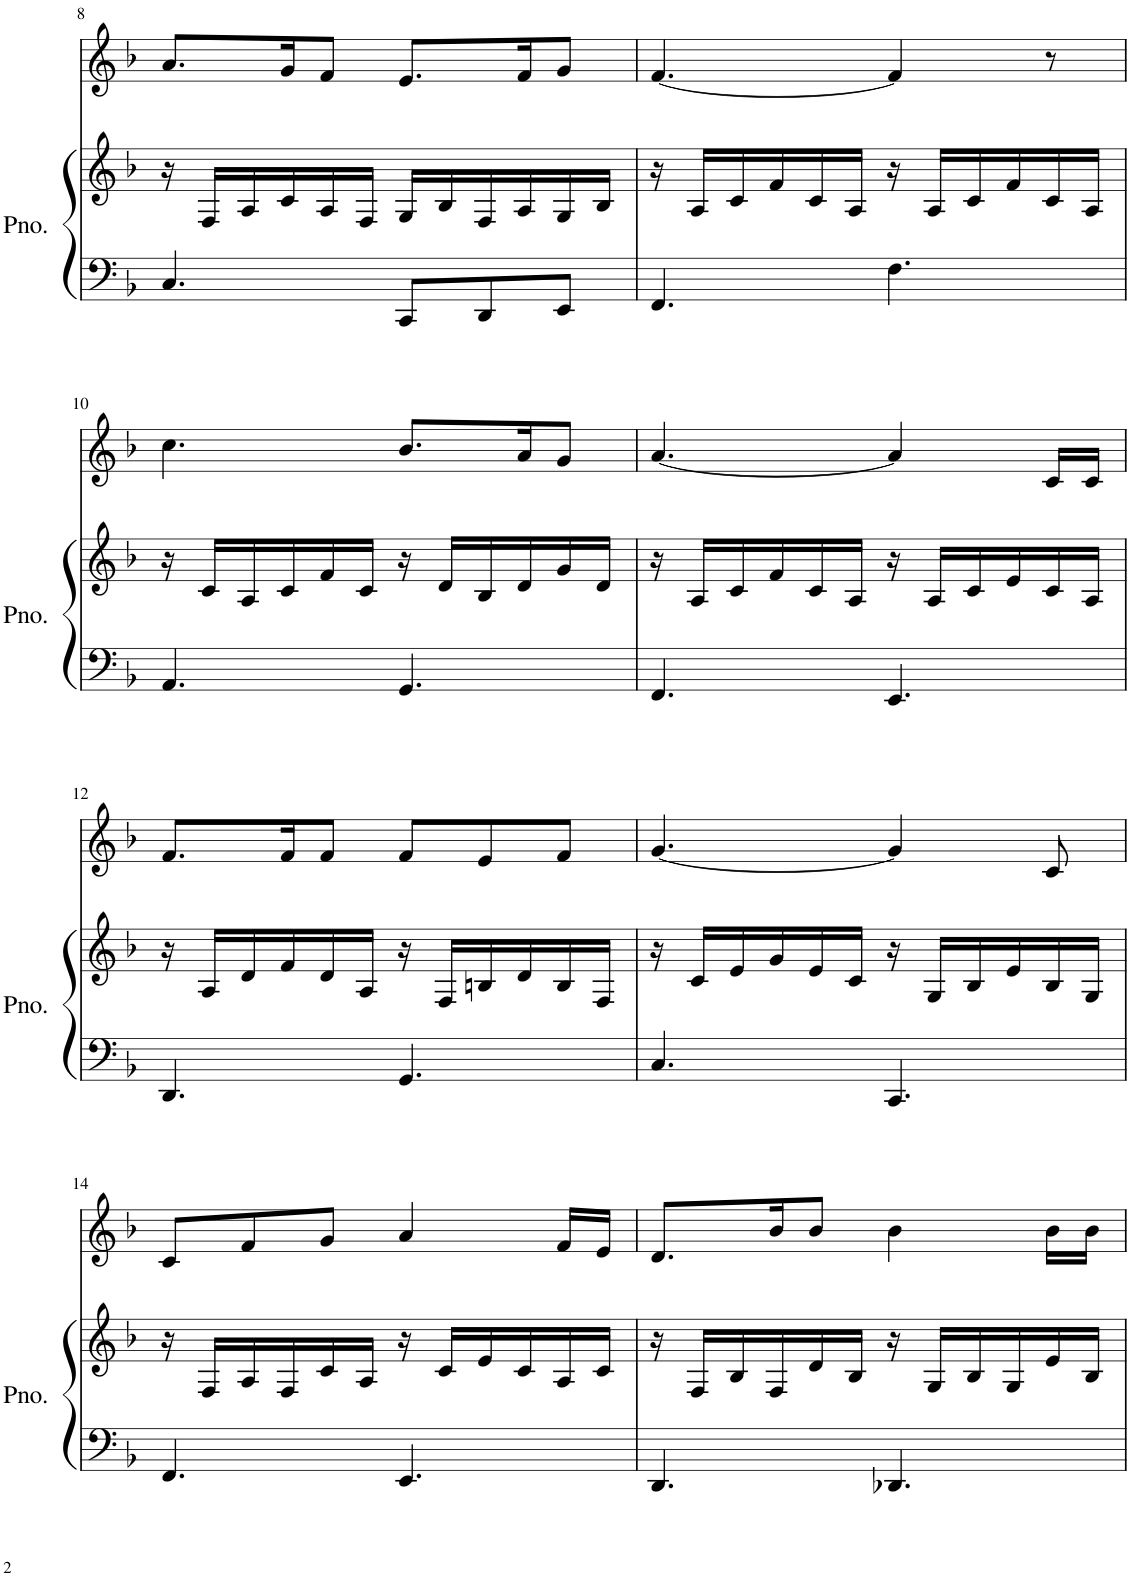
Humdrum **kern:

**kern	**kern	**kern
*part2	*part2	*part1
*staff3	*staff2	*staff1
*I"Piano	*	*I"Voice
*I'Pno.	*	*
!!LO:PB:g=z
*clefF4	*clefG2	*clefG2
*k[b-]	*k[b-]	*k[b-]
*M6/8	*M6/8	*M6/8
=8	=8	=8
4.C/	16r	8.a/L
.	16F/LL	.
.	16A/	.
.	16c/	16g/K
.	16A/	8f/J
.	16F/JJ	.
8CC/L	16G/LL	8.e/L
.	16B-/	.
8DD/	16F/	.
.	16A/	16f/K
8EE/J	16G/	8g/J
.	16B-/JJ	.
=9	=9	=9
4.FF/	16r	[4.f/
.	16A/LL	.
.	16c/	.
.	16f/	.
.	16c/	.
.	16A/JJ	.
4.F\	16r	4f/]
.	16A/LL	.
.	16c/	.
.	16f/	.
.	16c/	8r
.	16A/JJ	.
!!LO:LB:g=z
=10	=10	=10
4.AA/	16r	4.cc\
.	16c/LL	.
.	16A/	.
.	16c/	.
.	16f/	.
.	16c/JJ	.
4.GG/	16r	8.b-/L
.	16d/LL	.
.	16B-/	.
.	16d/	16a/K
.	16g/	8g/J
.	16d/JJ	.
=11	=11	=11
4.FF/	16r	[4.a/
.	16A/LL	.
.	16c/	.
.	16f/	.
.	16c/	.
.	16A/JJ	.
4.EE/	16r	4a/]
.	16A/LL	.
.	16c/	.
.	16e/	.
.	16c/	16c/LL
.	16A/JJ	16c/JJ
!!LO:LB:g=z
=12	=12	=12
4.DD/	16r	8.f/L
.	16A/LL	.
.	16d/	.
.	16f/	16f/K
.	16d/	8f/J
.	16A/JJ	.
4.GG/	16r	8f/L
.	16F/LL	.
.	16Bn/	8e/
.	16d/	.
.	16B/	8f/J
.	16F/JJ	.
=13	=13	=13
4.C/	16r	[4.g/
.	16c/LL	.
.	16e/	.
.	16g/	.
.	16e/	.
.	16c/JJ	.
4.CC/	16r	4g/]
.	16G/LL	.
.	16B-/	.
.	16e/	.
.	16B-/	8c/
.	16G/JJ	.
!!LO:LB:g=z
=14	=14	=14
4.FF/	16r	8c/L
.	16F/LL	.
.	16A/	8f/
.	16F/	.
.	16c/	8g/J
.	16A/JJ	.
4.EE/	16r	4a/
.	16c/LL	.
.	16e/	.
.	16c/	.
.	16A/	16f/LL
.	16c/JJ	16e/JJ
=15	=15	=15
4.DD/	16r	8.d/L
.	16F/LL	.
.	16B-/	.
.	16F/	16b-/K
.	16d/	8b-/J
.	16B-/JJ	.
4.DD-X/	16r	4b-\
.	16G/LL	.
.	16B-/	.
.	16G/	.
.	16e/	16b-\LL
.	16B-/JJ	16b-\JJ
=	=	=
*-	*-	*-
